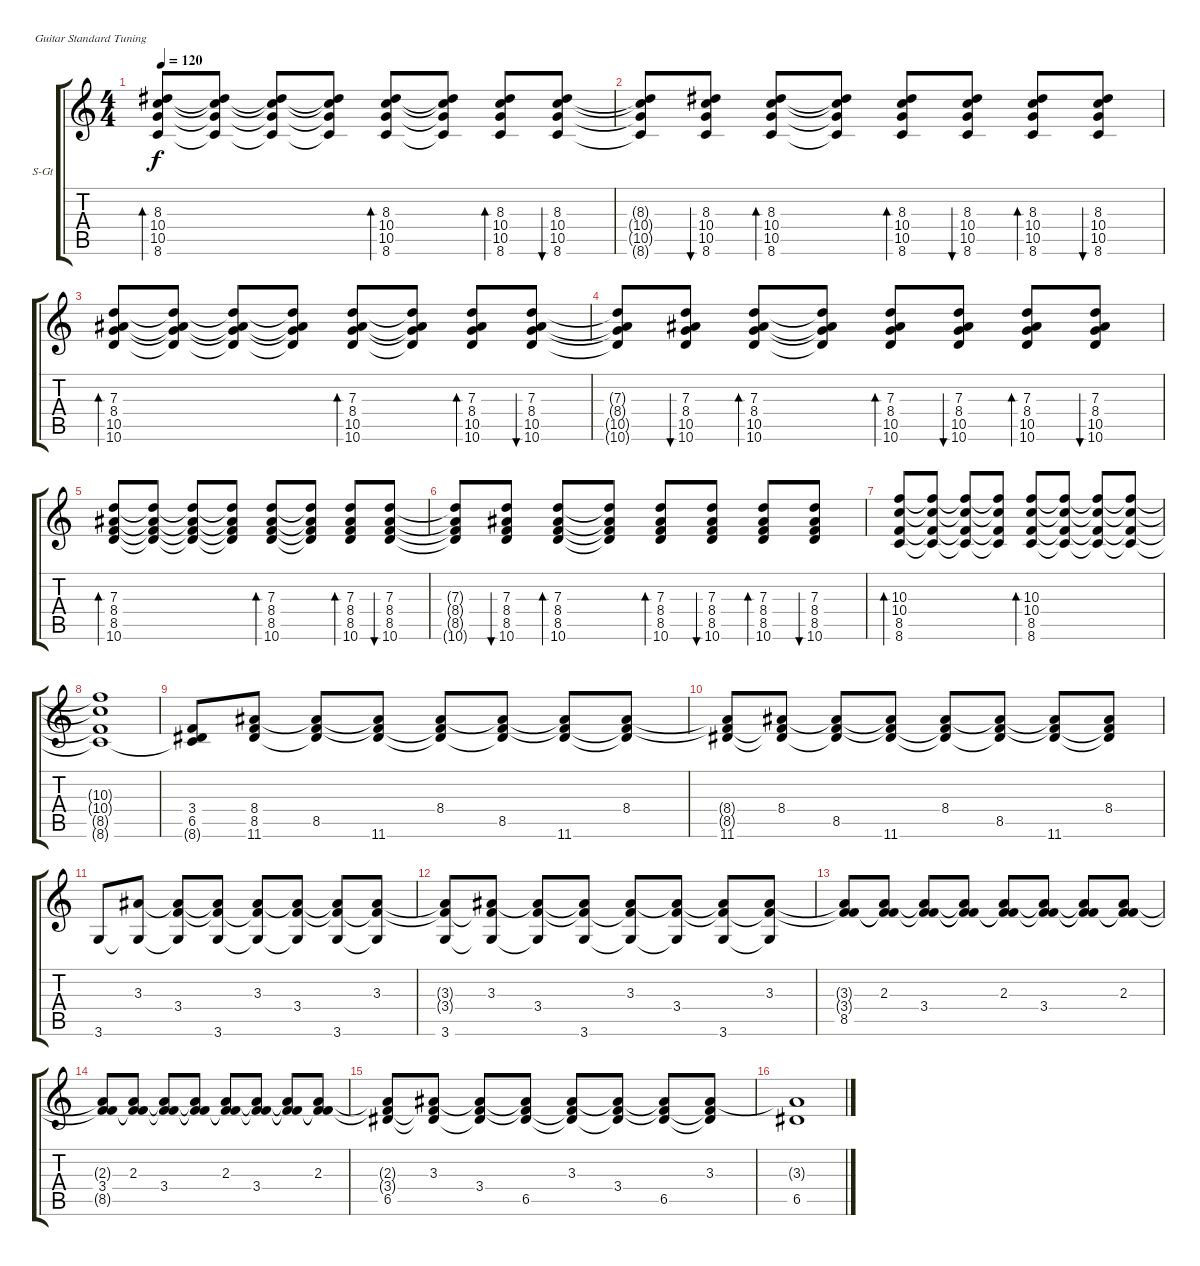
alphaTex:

\defaultSystemsLayout 4
\bracketExtendMode groupsimilarinstruments
\firstSystemTrackNameOrientation horizontal
\otherSystemsTrackNameOrientation horizontal
\track ("Steel Guitar" "S-Gt") {instrument acousticguitarsteel}
\staff {score tabs}
\tuning (E4 B3 G3 D3 A2 E2)
\ts (4 4)
\tempo 120
\clef g2
\ks c
(8.3 10.4 10.5 8.6).8{bd 30 dy f} (8.3{t} 10.4{t} 10.5{t} 8.6{t}).8 (8.3{t} 10.4{t} 10.5{t} 8.6{t}).8 (8.3{t} 10.4{t} 10.5{t} 8.6{t}).8 (8.3 10.4 10.5 8.6).8{bd 30} (8.3{t} 10.4{t} 10.5{t} 8.6{t}).8 (8.3 10.4 10.5 8.6).8{bd 30} (8.3 10.4 10.5 8.6).8{bu 30} |
(8.3{t} 10.4{t} 10.5{t} 8.6{t}).8 (8.3 10.4 10.5 8.6).8{bu 30} (8.3 10.4 10.5 8.6).8{bd 30} (8.3{t} 10.4{t} 10.5{t} 8.6{t}).8 (8.3 10.4 10.5 8.6).8{bd 30} (8.3 10.4 10.5 8.6).8{bu 30} (8.3 10.4 10.5 8.6).8{bd 30} (8.3 10.4 10.5 8.6).8{bu 30} |
(7.3 8.4 10.5 10.6).8{bd 30} (7.3{t} 8.4{t} 10.5{t} 10.6{t}).8 (7.3{t} 8.4{t} 10.5{t} 10.6{t}).8 (7.3{t} 8.4{t} 10.5{t} 10.6{t}).8 (7.3 8.4 10.5 10.6).8{bd 30} (7.3{t} 8.4{t} 10.5{t} 10.6{t}).8 (7.3 8.4 10.5 10.6).8{bd 30} (7.3 8.4 10.5 10.6).8{bu 30} |
(7.3{t} 8.4{t} 10.5{t} 10.6{t}).8 (7.3 8.4 10.5 10.6).8{bu 30} (7.3 8.4 10.5 10.6).8{bd 30} (7.3{t} 8.4{t} 10.5{t} 10.6{t}).8 (7.3 8.4 10.5 10.6).8{bd 30} (7.3 8.4 10.5 10.6).8{bu 30} (7.3 8.4 10.5 10.6).8{bd 30} (7.3 8.4 10.5 10.6).8{bu 30} |
(7.3 8.4 8.5 10.6).8{bd 30} (7.3{t} 8.4{t} 8.5{t} 10.6{t}).8 (7.3{t} 8.4{t} 8.5{t} 10.6{t}).8 (7.3{t} 8.4{t} 8.5{t} 10.6{t}).8 (7.3 8.4 8.5 10.6).8{bd 30} (7.3{t} 8.4{t} 8.5{t} 10.6{t}).8 (7.3 8.4 8.5 10.6).8{bd 30} (7.3 8.4 8.5 10.6).8{bu 30} |
(7.3{t} 8.4{t} 8.5{t} 10.6{t}).8 (7.3 8.4 8.5 10.6).8{bu 30} (7.3 8.4 8.5 10.6).8{bd 30} (7.3{t} 8.4{t} 8.5{t} 10.6{t}).8 (7.3 8.4 8.5 10.6).8{bd 30} (7.3 8.4 8.5 10.6).8{bu 30} (7.3 8.4 8.5 10.6).8{bd 30} (7.3 8.4 8.5 10.6).8{bu 30} |
(10.3 10.4 8.5 8.6).8{bd 30} (10.3{t} 10.4{t} 8.5{t} 8.6{t}).8 (10.3{t} 10.4{t} 8.5{t} 8.6{t}).8 (10.3{t} 10.4{t} 8.5{t} 8.6{t}).8 (10.3 10.4 8.5 8.6).8{bd 30} (10.3{t} 10.4{t} 8.5{t} 8.6{t}).8 (10.3{t} 10.4{t} 8.5{t} 8.6{t}).8 (10.3{t} 10.4{t} 8.5{t} 8.6{t}).8 |
(10.3{t} 10.4{t} 8.5{t} 8.6{t}).1 |
(8.6{t} 6.5 3.4).8 (8.5 8.4 11.6).8 (8.5 11.6{t} 8.4{t}).8 (8.4{t} 11.6 8.5{t}).8 (8.5{t} 8.4 11.6{t}).8 (8.5 11.6{t} 8.4{t}).8 (8.4{t} 11.6 8.5{t}).8 (8.5{t} 8.4 11.6{t}).8 |
(8.4{t} 11.6 8.5{t}).8 (8.5{t} 8.4 11.6{t}).8 (8.5 11.6{t} 8.4{t}).8 (8.4{t} 11.6 8.5{t}).8 (8.5{t} 8.4 11.6{t}).8 (8.5 11.6{t} 8.4{t}).8 (8.4{t} 11.6 8.5{t}).8 (8.5{t} 8.4 11.6{t}).8 |
3.6.8 (3.3 3.6{t}).8 (3.4 3.6{t} 3.3{t}).8 (3.3{t} 3.6 3.4{t}).8 (3.4{t} 3.3 3.6{t}).8 (3.4 3.6{t} 3.3{t}).8 (3.3{t} 3.6 3.4{t}).8 (3.4{t} 3.3 3.6{t}).8 |
(3.3{t} 3.6 3.4{t}).8 (3.4{t} 3.3 3.6{t}).8 (3.4 3.6{t} 3.3{t}).8 (3.3{t} 3.6 3.4{t}).8 (3.4{t} 3.3 3.6{t}).8 (3.4 3.6{t} 3.3{t}).8 (3.3{t} 3.6 3.4{t}).8 (3.3 3.6{t} 3.4{t}).8 |
(3.3{t} 3.4{t} 8.5).8 (3.4{t} 2.3 8.5{t}).8 (3.4 8.5{t} 2.3{t}).8 (2.3{t} 3.4{t} 8.5{t}).8 (3.4{t} 2.3 8.5{t}).8 (3.4 8.5{t} 2.3{t}).8 (2.3{t} 3.4{t} 8.5{t}).8 (2.3 3.4{t} 8.5{t}).8 |
(2.3{t} 3.4 8.5{t}).8 (3.4{t} 2.3 8.5{t}).8 (3.4 8.5{t} 2.3{t}).8 (2.3{t} 3.4{t} 8.5{t}).8 (3.4{t} 2.3 8.5{t}).8 (3.4 8.5{t} 2.3{t}).8 (2.3{t} 3.4{t} 8.5{t}).8 (2.3 3.4{t} 8.5{t}).8 |
(2.3{t} 6.5 3.4{t}).8 (3.4{t} 3.3 6.5{t}).8 (3.4 6.5{t} 3.3{t}).8 (3.3{t} 6.5 3.4{t}).8 (3.4{t} 3.3 6.5{t}).8 (3.4 6.5{t} 3.3{t}).8 (3.3{t} 6.5 3.4{t}).8 (3.4{t} 3.3 6.5{t}).8 |
(3.3{t} 6.5).1
